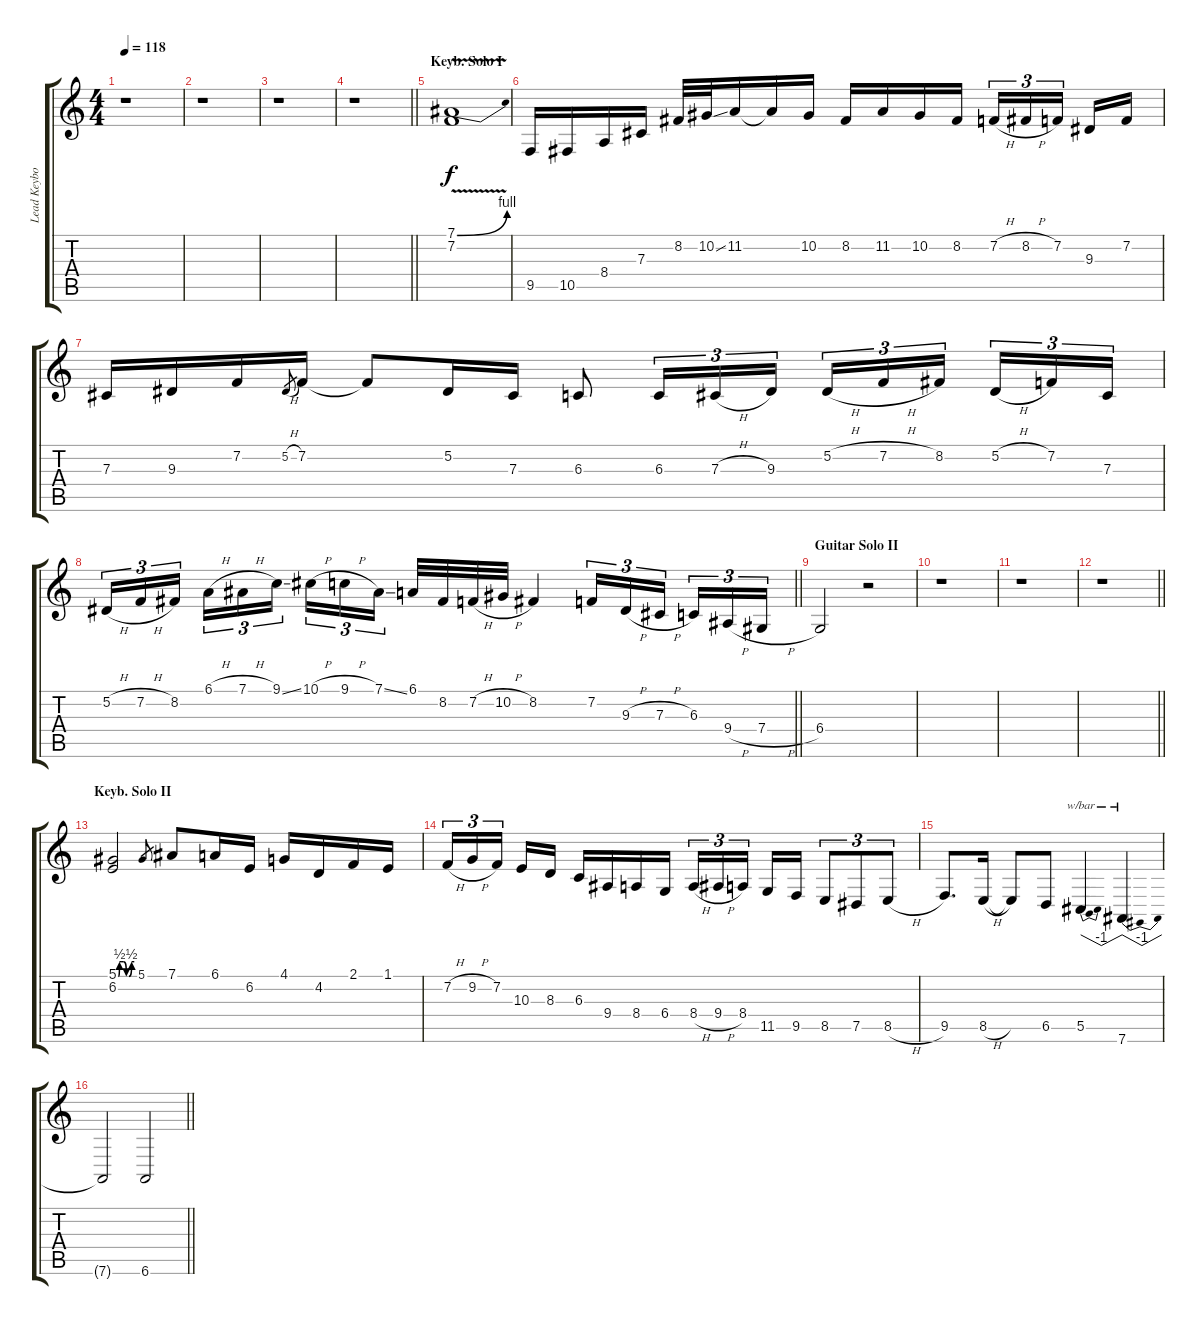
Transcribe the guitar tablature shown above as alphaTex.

\track ("Lead Keyboard" "Lead Keybo") {instrument lead2sawtooth}
\staff {score tabs}
\tuning (Eb4 Bb3 Gb3 Db3 Ab2 Eb2) {hide}
\ts (4 4)
\tempo 118
\clef g2
\ks c
r.1{dy f} |
r.1 |
r.1 |
\barLineRight lightlight
r.1 |
\section ("" "Keyb. Solo I")
(7.1{be (bend 0 0 60 4) v} 7.2{v}).1{volume 16 instrument lead2sawtooth} |
9.5.16 10.5.16 8.4.16 7.3.16 8.2.32 10.2{ss}.32 11.2.16 11.2{t}.16 10.2.16 8.2.16 11.2.16 10.2.16 8.2.16 7.2{h}.16{tu (3 2)} 8.2{h}.16{tu (3 2)} 7.2.16{tu (3 2)} 9.3.16 7.2.16 |
7.3.16 9.3.16 7.2.16 5.2{h}.8{gr} 7.2.16 7.2{t}.8 5.2.16 7.3.16 6.3.8 6.3.16{tu (3 2)} 7.3{h}.16{tu (3 2)} 9.3.16{tu (3 2)} 5.2{h}.16{tu (3 2)} 7.2{h}.16{tu (3 2)} 8.2.16{tu (3 2)} 5.2{h}.16{tu (3 2)} 7.2.16{tu (3 2)} 7.3.16{tu (3 2)} |
\barLineRight lightlight
5.2{h}.16{tu (3 2)} 7.2{h}.16{tu (3 2)} 8.2.16{tu (3 2)} 6.1{h}.16{tu (3 2)} 7.1{h}.16{tu (3 2)} 9.1{ss}.16{tu (3 2)} 10.1{h}.16{tu (3 2)} 9.1{h}.16{tu (3 2)} 7.1{ss}.16{tu (3 2)} 6.1.32 8.2.32 7.2{h}.32 10.2{h}.32 8.2.4 7.2.16{tu (3 2)} 9.3{h}.16{tu (3 2)} 7.3{h}.16{tu (3 2)} 6.3.16{tu (3 2)} 9.4{h}.16{tu (3 2)} 7.4{h}.16{tu (3 2)} |
\section ("" "Guitar Solo II")
6.4.2 r.2 |
r.1 |
r.1 |
\barLineRight lightlight
r.1 |
\section ("" "Keyb. Solo II")
(5.1{be (custom 0 0 4 2 10 2 20 2 30 0 40 0 50 2 60 2)} 6.2).2 5.1.8{gr} 7.1.8 6.1.16 6.2.16 4.1.16 4.2.16 2.1.16 1.1.16 |
7.2{h}.16{tu (3 2)} 9.2{h}.16{tu (3 2)} 7.2.16{tu (3 2)} 10.3.16 8.3.16 6.3.16 9.4.16 8.4.16 6.4.16 8.4{h}.16{tu (3 2)} 9.4{h}.16{tu (3 2)} 8.4.16{tu (3 2)} 11.5.16 9.5.16 8.5.8{tu (3 2)} 7.5.8{tu (3 2)} 8.5{h}.8{tu (3 2)} |
9.5.8{d} 8.5{h}.16 8.5{t}.8 6.5.8 5.5.4{tbe (dip default 0 0 30 -4 60 0)} 7.6.4{tbe (dip default 0 0 30 -4 60 0)} |
\barLineRight lightlight
7.6{t}.2 6.6.2
